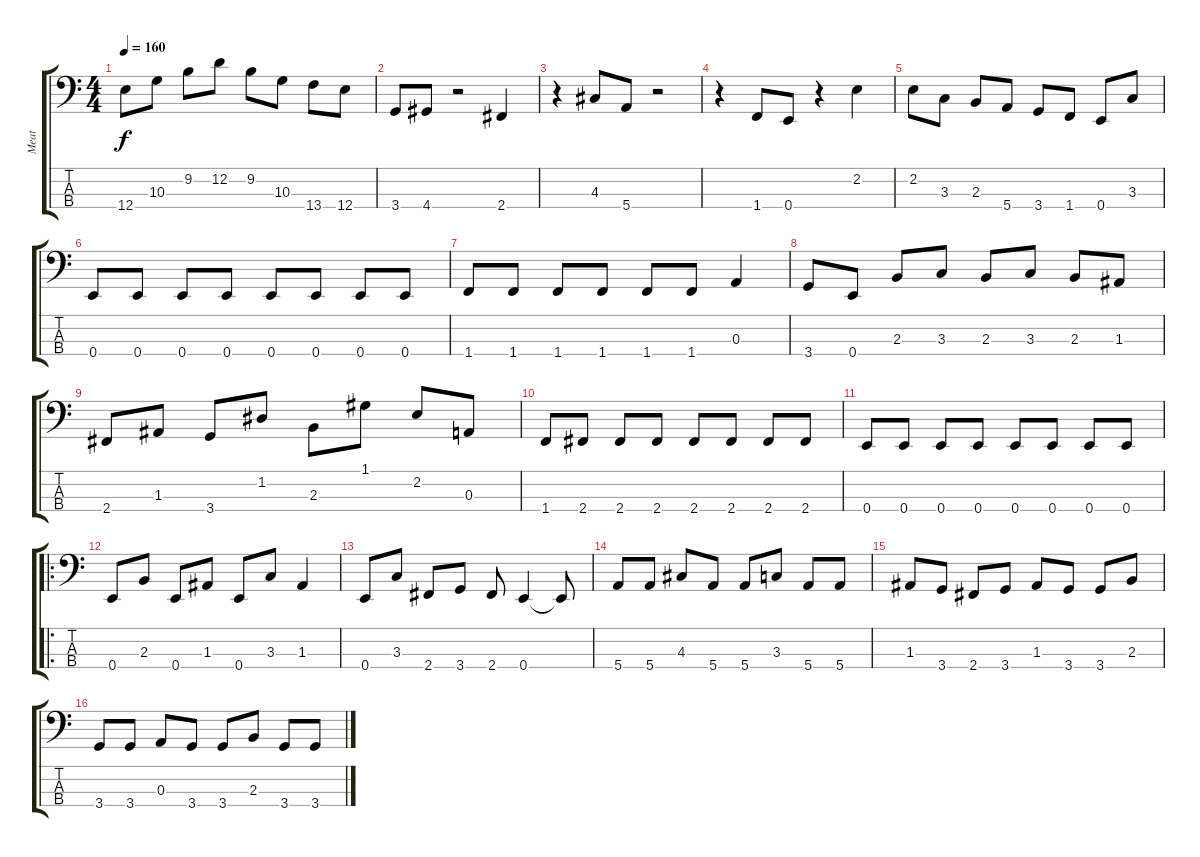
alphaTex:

\track ("Meat" "Meat") {instrument electricbasspick}
\staff {score tabs}
\tuning (G2 D2 A1 E1) {hide}
\ts (4 4)
\tempo 160
\clef f4
\ks c
12.4.8{dy f} 10.3.8 9.2.8 12.2.8 9.2.8 10.3.8 13.4.8 12.4.8 |
3.4.8 4.4.8 r.2 2.4.4 |
r.4 4.3.8 5.4.8 r.2 |
r.4 1.4.8 0.4.8 r.4 2.2.4 |
2.2.8 3.3.8 2.3.8 5.4.8 3.4.8 1.4.8 0.4.8 3.3.8 |
0.4.8 0.4.8 0.4.8 0.4.8 0.4.8 0.4.8 0.4.8 0.4.8 |
1.4.8 1.4.8 1.4.8 1.4.8 1.4.8 1.4.8 0.3.4 |
3.4.8 0.4.8 2.3.8 3.3.8 2.3.8 3.3.8 2.3.8 1.3.8 |
2.4.8 1.3.8 3.4.8 1.2.8 2.3.8 1.1.8 2.2.8 0.3.8 |
1.4.8 2.4.8 2.4.8 2.4.8 2.4.8 2.4.8 2.4.8 2.4.8 |
0.4.8 0.4.8 0.4.8 0.4.8 0.4.8 0.4.8 0.4.8 0.4.8 |
\ro
0.4.8 2.3.8 0.4.8 1.3.8 0.4.8 3.3.8 1.3.4 |
0.4.8 3.3.8 2.4.8 3.4.8 2.4.8 0.4.4 0.4{t}.8 |
5.4.8 5.4.8 4.3.8 5.4.8 5.4.8 3.3.8 5.4.8 5.4.8 |
1.3.8 3.4.8 2.4.8 3.4.8 1.3.8 3.4.8 3.4.8 2.3.8 |
3.4.8 3.4.8 0.3.8 3.4.8 3.4.8 2.3.8 3.4.8 3.4.8
